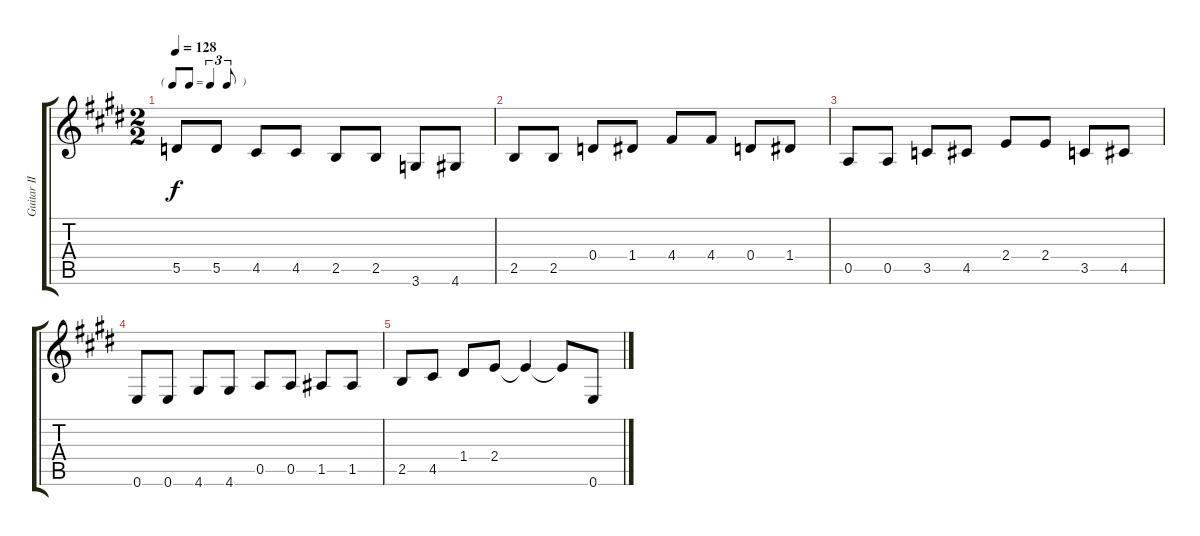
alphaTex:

\track ("Guitar II" "Guitar II") {instrument electricguitarjazz}
\staff {score tabs}
\tuning (E4 B3 G3 D3 A2 E2) {hide}
\ts (2 2)
\tf triplet8th
\tempo 128
\clef g2
\ks e
5.5.8{dy f} 5.5.8 4.5.8 4.5.8 2.5.8 2.5.8 3.6.8 4.6.8 |
2.5.8 2.5.8 0.4.8 1.4.8 4.4.8 4.4.8 0.4.8 1.4.8 |
0.5.8 0.5.8 3.5.8 4.5.8 2.4.8 2.4.8 3.5.8 4.5.8 |
0.6.8 0.6.8 4.6.8 4.6.8 0.5.8 0.5.8 1.5.8 1.5.8 |
2.5.8 4.5.8 1.4.8 2.4.8 2.4{t}.4 2.4{t}.8 0.6.8
